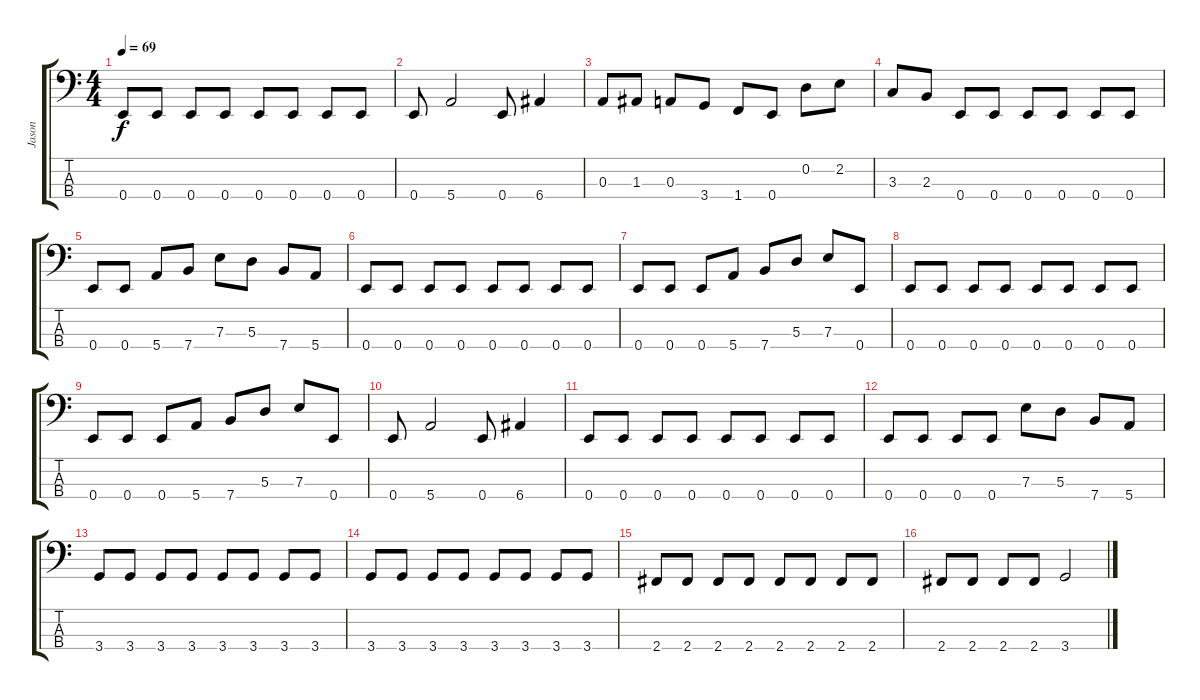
\track ("Jason" "Jason") {instrument electricbasspick}
\staff {score tabs}
\tuning (G2 D2 A1 E1) {hide}
\ts (4 4)
\tempo 69
\clef f4
\ks c
0.4.8{dy f} 0.4.8 0.4.8 0.4.8 0.4.8 0.4.8 0.4.8 0.4.8 |
0.4.8 5.4.2 0.4.8 6.4.4 |
0.3.8 1.3.8 0.3.8 3.4.8 1.4.8 0.4.8 0.2.8 2.2.8 |
3.3.8 2.3.8 0.4.8 0.4.8 0.4.8 0.4.8 0.4.8 0.4.8 |
0.4.8 0.4.8 5.4.8 7.4.8 7.3.8 5.3.8 7.4.8 5.4.8 |
0.4.8 0.4.8 0.4.8 0.4.8 0.4.8 0.4.8 0.4.8 0.4.8 |
0.4.8 0.4.8 0.4.8 5.4.8 7.4.8 5.3.8 7.3.8 0.4.8 |
0.4.8 0.4.8 0.4.8 0.4.8 0.4.8 0.4.8 0.4.8 0.4.8 |
0.4.8 0.4.8 0.4.8 5.4.8 7.4.8 5.3.8 7.3.8 0.4.8 |
0.4.8 5.4.2 0.4.8 6.4.4 |
0.4.8 0.4.8 0.4.8 0.4.8 0.4.8 0.4.8 0.4.8 0.4.8 |
0.4.8 0.4.8 0.4.8 0.4.8 7.3.8 5.3.8 7.4.8 5.4.8 |
3.4.8 3.4.8 3.4.8 3.4.8 3.4.8 3.4.8 3.4.8 3.4.8 |
3.4.8 3.4.8 3.4.8 3.4.8 3.4.8 3.4.8 3.4.8 3.4.8 |
2.4.8 2.4.8 2.4.8 2.4.8 2.4.8 2.4.8 2.4.8 2.4.8 |
2.4.8 2.4.8 2.4.8 2.4.8 3.4.2
